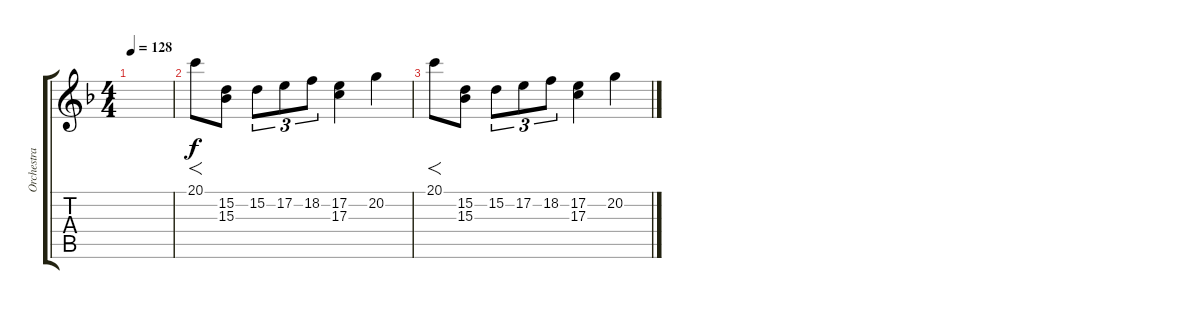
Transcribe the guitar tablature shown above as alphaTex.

\track ("Orchestra" "Orchestra") {instrument synthstrings1}
\staff {score tabs}
\tuning (E4 B3 G3 D3 A2 E2) {hide}
\ts (4 4)
\tempo 128
\clef g2
\ks f
|
20.1.8{f} (15.2 15.3).8 15.2.8{tu (3 2)} 17.2.8{tu (3 2)} 18.2.8{tu (3 2)} (17.2 17.3).4 20.2.4 |
20.1.8{f} (15.2 15.3).8 15.2.8{tu (3 2)} 17.2.8{tu (3 2)} 18.2.8{tu (3 2)} (17.2 17.3).4 20.2.4
